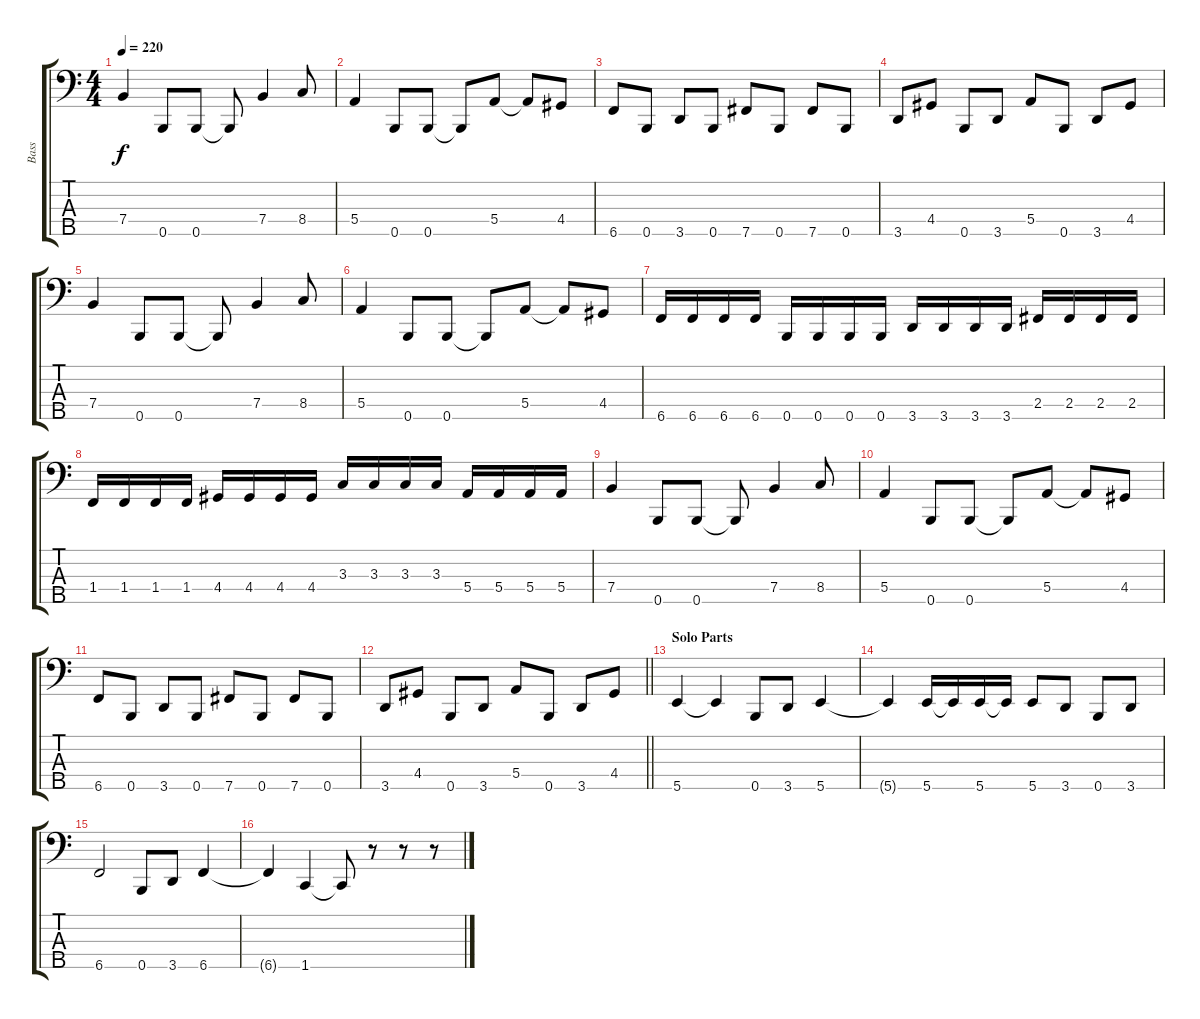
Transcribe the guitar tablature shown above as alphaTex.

\track ("Bass" "Bass") {instrument electricbasspick}
\staff {score tabs}
\tuning (G2 D2 A1 E1 B0) {hide}
\ts (4 4)
\tempo 220
\clef f4
\ks c
7.4.4{dy f} 0.5.8 0.5.8 0.5{t}.8 7.4.4 8.4.8 |
5.4.4 0.5.8 0.5.8 0.5{t}.8 5.4.8 5.4{t}.8 4.4.8 |
6.5.8 0.5.8 3.5.8 0.5.8 7.5.8 0.5.8 7.5.8 0.5.8 |
3.5.8 4.4.8 0.5.8 3.5.8 5.4.8 0.5.8 3.5.8 4.4.8 |
7.4.4 0.5.8 0.5.8 0.5{t}.8 7.4.4 8.4.8 |
5.4.4 0.5.8 0.5.8 0.5{t}.8 5.4.8 5.4{t}.8 4.4.8 |
6.5.16 6.5.16 6.5.16 6.5.16 0.5.16 0.5.16 0.5.16 0.5.16 3.5.16 3.5.16 3.5.16 3.5.16 2.4.16 2.4.16 2.4.16 2.4.16 |
1.4.16 1.4.16 1.4.16 1.4.16 4.4.16 4.4.16 4.4.16 4.4.16 3.3.16 3.3.16 3.3.16 3.3.16 5.4.16 5.4.16 5.4.16 5.4.16 |
7.4.4 0.5.8 0.5.8 0.5{t}.8 7.4.4 8.4.8 |
5.4.4 0.5.8 0.5.8 0.5{t}.8 5.4.8 5.4{t}.8 4.4.8 |
6.5.8 0.5.8 3.5.8 0.5.8 7.5.8 0.5.8 7.5.8 0.5.8 |
\barLineRight lightlight
3.5.8 4.4.8 0.5.8 3.5.8 5.4.8 0.5.8 3.5.8 4.4.8 |
\section ("" "Solo Parts ")
5.5.4 5.5{t}.4 0.5.8 3.5.8 5.5.4 |
5.5{t}.4 5.5.16 5.5{t}.16 5.5.16 5.5{t}.16 5.5.8 3.5.8 0.5.8 3.5.8 |
6.5.2 0.5.8 3.5.8 6.5.4 |
6.5{t}.4 1.5.4 1.5{t}.8 r.8 r.8 r.8
